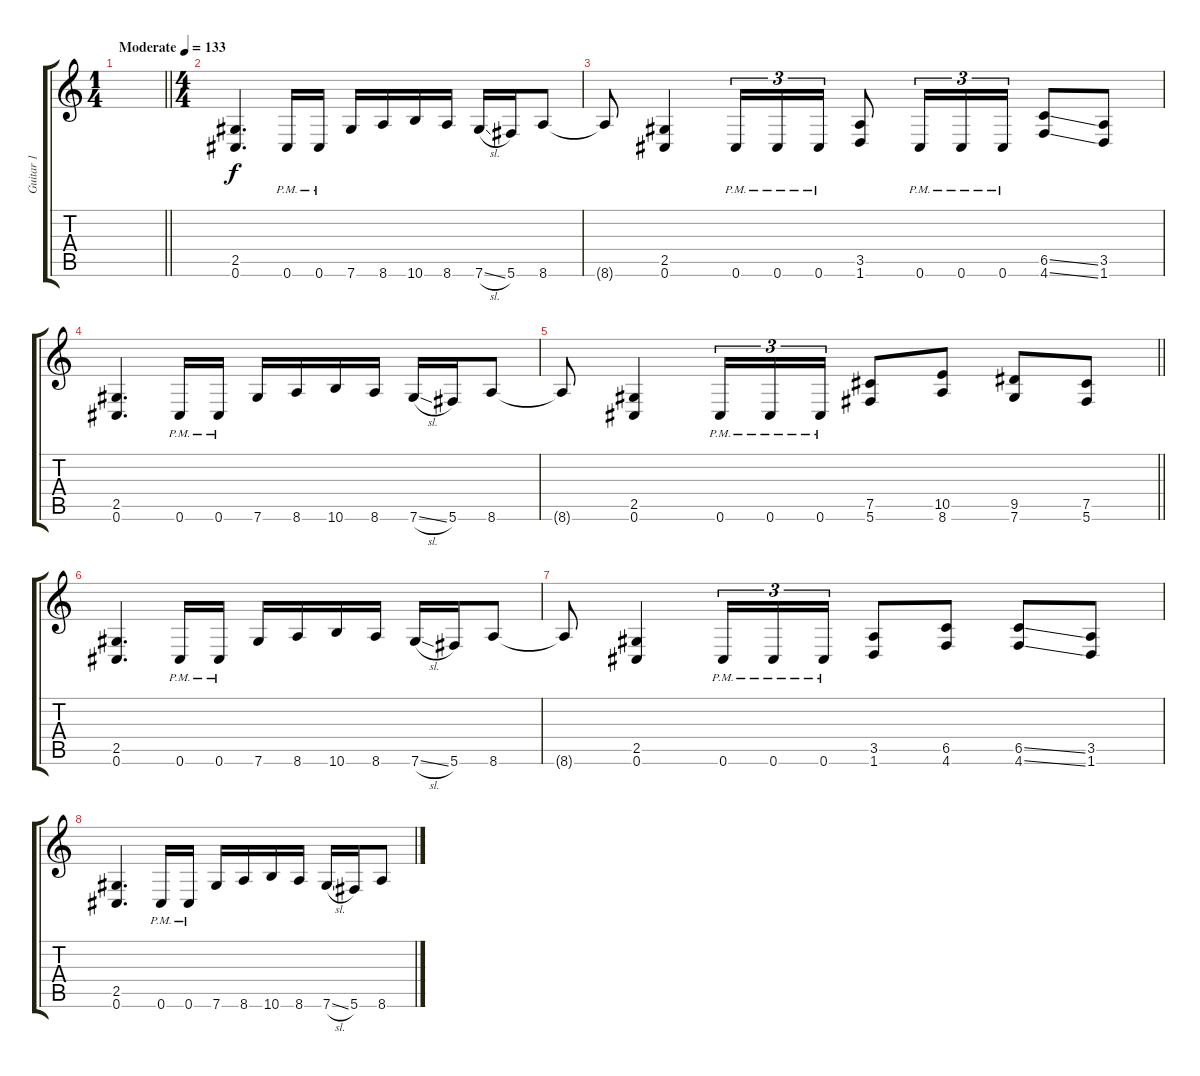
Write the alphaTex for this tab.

\track ("Guitar 1" "Guitar 1") {instrument distortionguitar}
\staff {score tabs}
\tuning (Db4 Ab3 E3 B2 Gb2 Db2) {hide}
\ts (1 4)
\tempo (133 "Moderate")
\clef g2
\barLineRight lightlight
\ks c
|
\ts (4 4)
(2.5 0.6).4{d} 0.6{pm}.16 0.6{pm}.16 7.6.16 8.6.16 10.6.16 8.6.16 7.6{sl}.16 5.6.16 8.6.8 |
8.6{t}.8 (2.5 0.6).4 0.6{pm}.16{tu (3 2)} 0.6{pm}.16{tu (3 2)} 0.6{pm}.16{tu (3 2)} (3.5 1.6).8 0.6{pm}.16{tu (3 2)} 0.6{pm}.16{tu (3 2)} 0.6{pm}.16{tu (3 2)} (6.5{ss} 4.6{ss}).8 (3.5 1.6).8 |
(2.5 0.6).4{d} 0.6{pm}.16 0.6{pm}.16 7.6.16 8.6.16 10.6.16 8.6.16 7.6{sl}.16 5.6.16 8.6.8 |
\barLineRight lightlight
8.6{t}.8 (2.5 0.6).4 0.6{pm}.16{tu (3 2)} 0.6{pm}.16{tu (3 2)} 0.6{pm}.16{tu (3 2)} (7.5 5.6).8 (10.5 8.6).8 (9.5 7.6).8 (7.5 5.6).8 |
(2.5 0.6).4{d} 0.6{pm}.16 0.6{pm}.16 7.6.16 8.6.16 10.6.16 8.6.16 7.6{sl}.16 5.6.16 8.6.8 |
8.6{t}.8 (2.5 0.6).4 0.6{pm}.16{tu (3 2)} 0.6{pm}.16{tu (3 2)} 0.6{pm}.16{tu (3 2)} (3.5 1.6).8 (6.5 4.6).8 (6.5{ss} 4.6{ss}).8 (3.5 1.6).8 |
(2.5 0.6).4{d} 0.6{pm}.16 0.6{pm}.16 7.6.16 8.6.16 10.6.16 8.6.16 7.6{sl}.16 5.6.16 8.6.8
